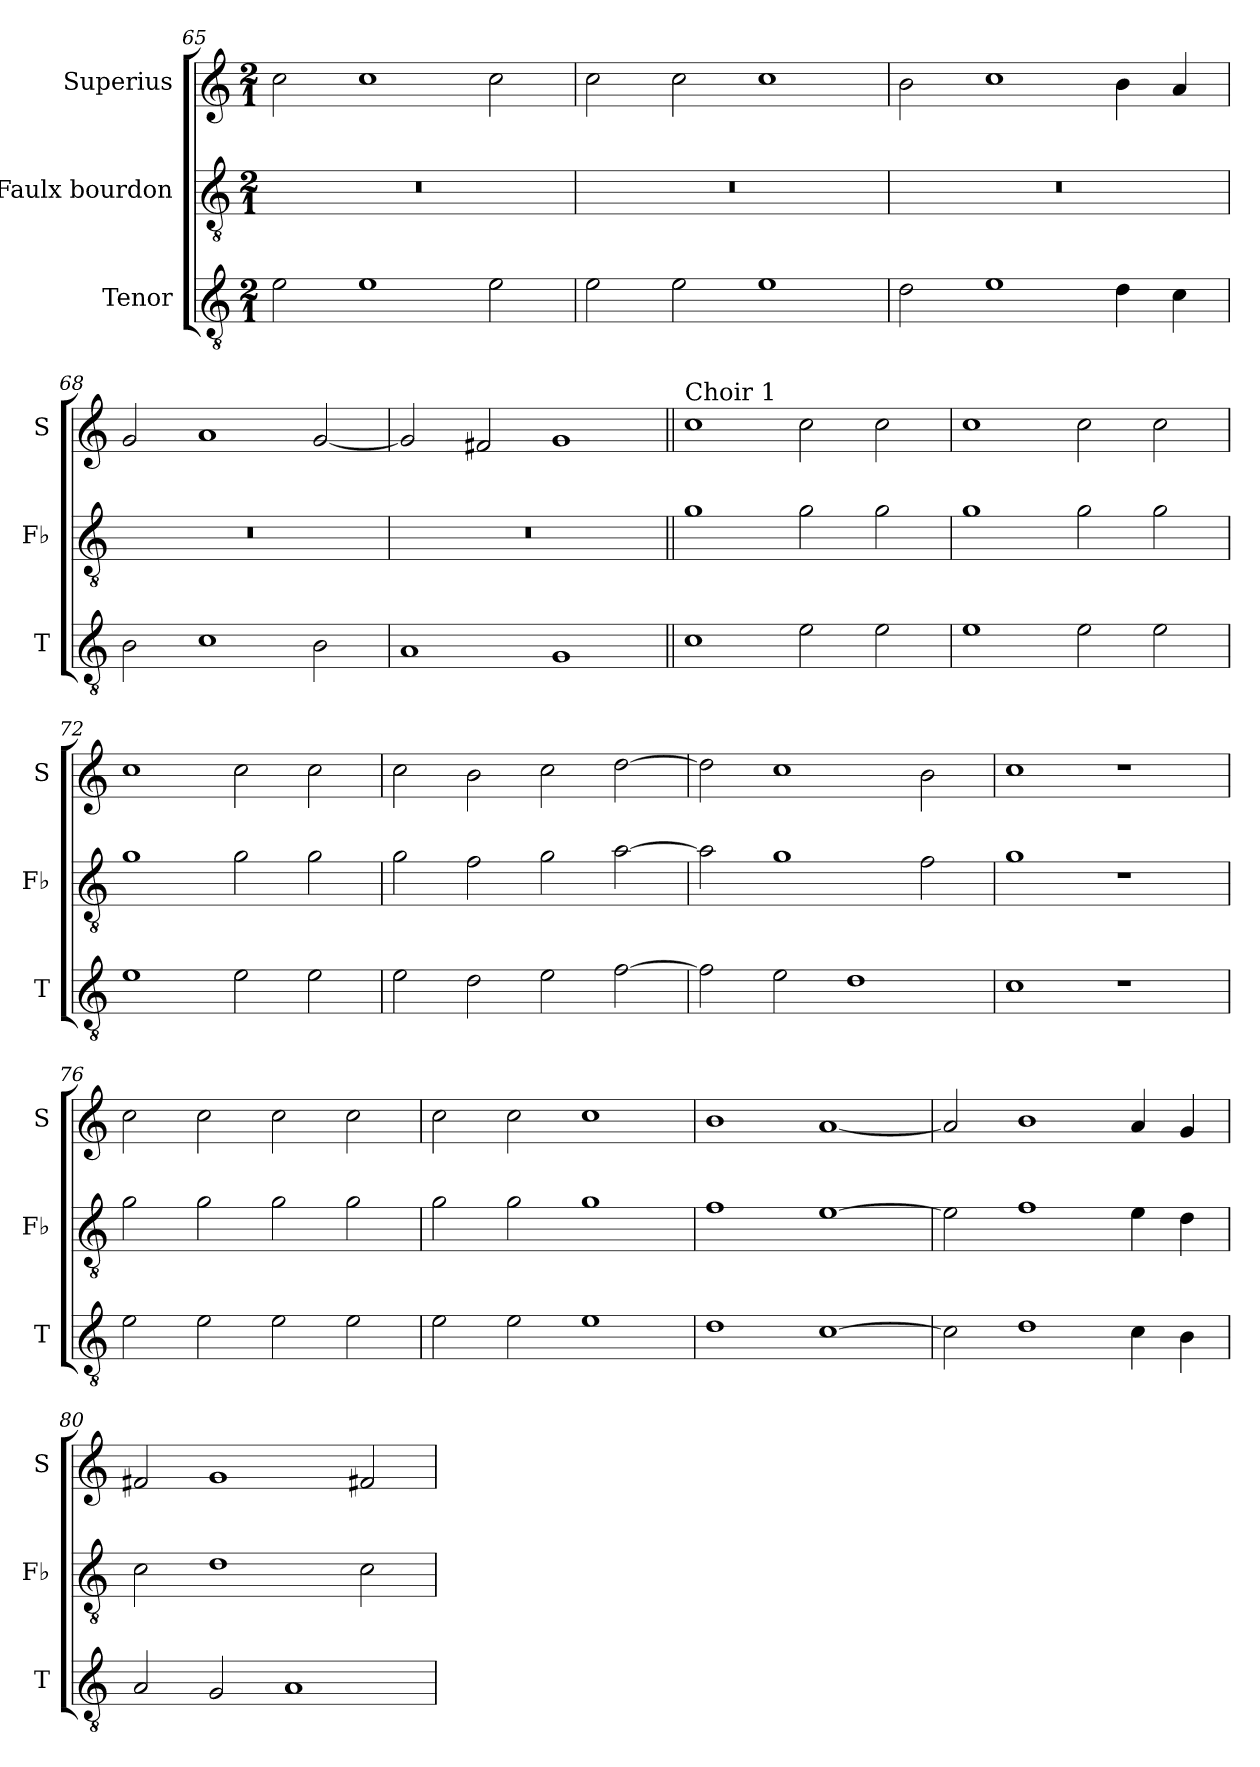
**kern	**kern	**kern
*part3	*part2	*part1
*staff3	*staff2	*staff1
*I"Tenor	*I"Faulx bourdon	*I"Superius
*I'T	*I'Fb	*I'S
*clefGv2	*clefGv2	*clefG2
*k[]	*k[]	*k[]
*M2/1	*M2/1	*M2/1
=65	=65	=65
2e\	0r	2cc\
1e	.	1cc
2e\	.	2cc\
=66	=66	=66
2e\	0r	2cc\
2e\	.	2cc\
1e	.	1cc
=67	=67	=67
2d\	0r	2b\
1e	.	1cc
4d\	.	4b\
4c\	.	4a/
=68	=68	=68
2B\	0r	2g/
1c	.	1a
2B\	.	[2g/
=69	=69	=69
1A	0r	2g/]
.	.	2f#X/
1G	.	1g
=70||	=70||	=70||
!	!	!LO:TX:a:t=Choir 1
1c	1g	1cc
2e\	2g\	2cc\
2e\	2g\	2cc\
=71	=71	=71
1e	1g	1cc
2e\	2g\	2cc\
2e\	2g\	2cc\
=72	=72	=72
1e	1g	1cc
2e\	2g\	2cc\
2e\	2g\	2cc\
=73	=73	=73
2e\	2g\	2cc\
2d\	2f\	2b\
2e\	2g\	2cc\
[2f\	[2a\	[2dd\
=74	=74	=74
2f\]	2a\]	2dd\]
2e\	1g	1cc
1d	.	.
.	2f\	2b\
=75	=75	=75
1c	1g	1cc
1r	1r	1r
=76	=76	=76
2e\	2g\	2cc\
2e\	2g\	2cc\
2e\	2g\	2cc\
2e\	2g\	2cc\
=77	=77	=77
2e\	2g\	2cc\
2e\	2g\	2cc\
1e	1g	1cc
=78	=78	=78
1d	1f	1b
[1c	[1e	[1a
=79	=79	=79
2c\]	2e\]	2a/]
1d	1f	1b
4c\	4e\	4a/
4B\	4d\	4g/
=80	=80	=80
2A/	2c\	2f#X/
2G/	1d	1g
1A	.	.
.	2c\	2f#X/
=	=	=
*-	*-	*-
